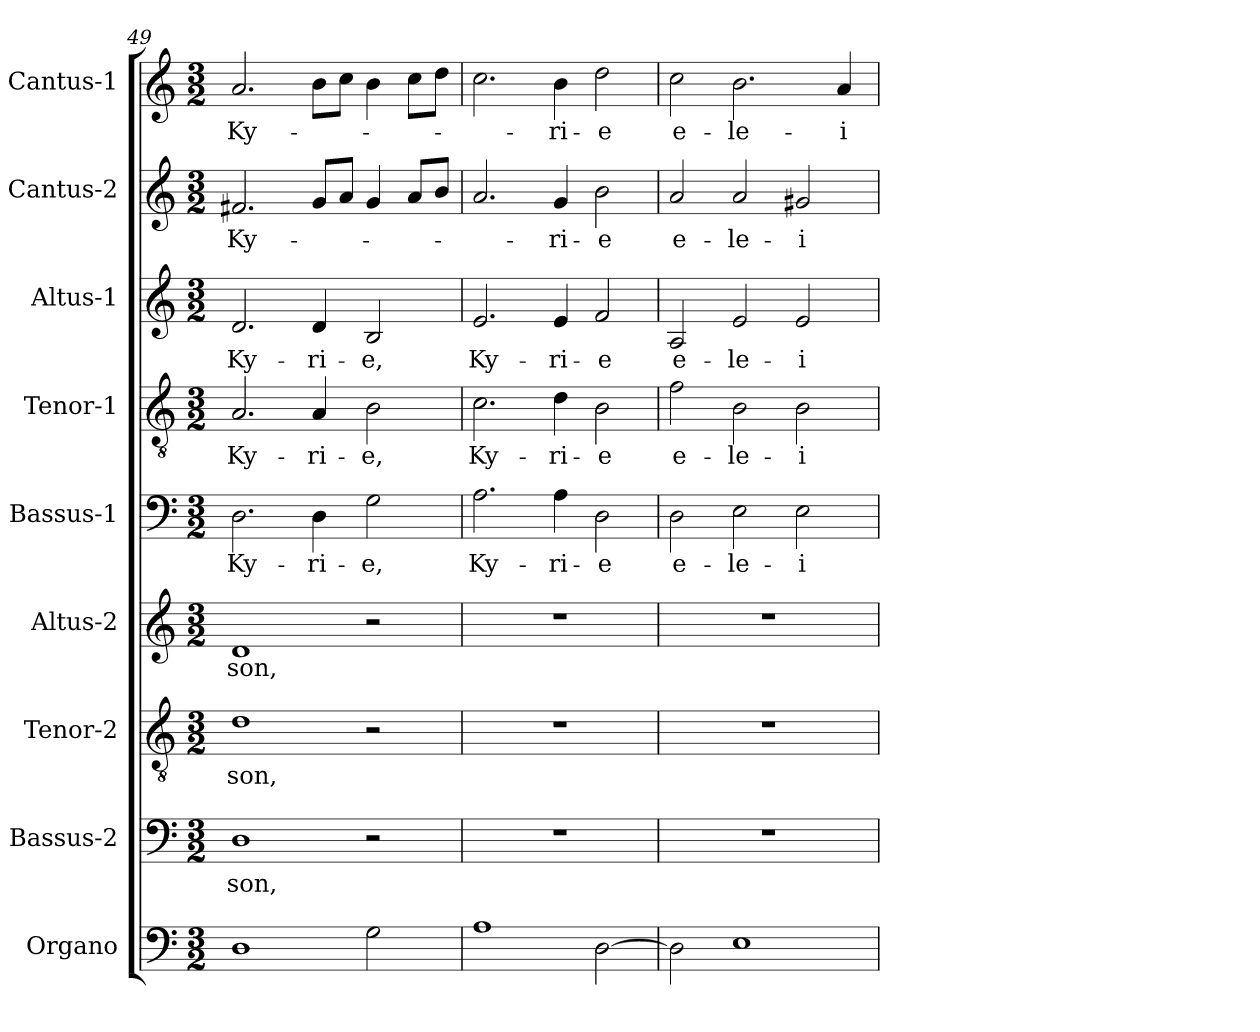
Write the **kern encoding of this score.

**kern	**kern	**text	**kern	**text	**kern	**text	**kern	**text	**kern	**text	**kern	**text	**kern	**text	**kern	**text
*part9	*part8	*part8	*part7	*part7	*part6	*part6	*part5	*part5	*part4	*part4	*part3	*part3	*part2	*part2	*part1	*part1
*staff9	*staff8	*staff8	*staff7	*staff7	*staff6	*staff6	*staff5	*staff5	*staff4	*staff4	*staff3	*staff3	*staff2	*staff2	*staff1	*staff1
*I"Organo	*I"Bassus-2	*	*I"Tenor-2	*	*I"Altus-2	*	*I"Bassus-1	*	*I"Tenor-1	*	*I"Altus-1	*	*I"Cantus-2	*	*I"Cantus-1	*
*I'Og	*I'B2	*	*	*	*I'A2	*	*I'B1	*	*I'T1	*	*I'A1	*	*I'C2	*	*I'C1	*
*clefF4	*clefF4	*	*clefGv2	*	*clefG2	*	*clefF4	*	*clefGv2	*	*clefG2	*	*clefG2	*	*clefG2	*
*k[]	*k[]	*	*k[]	*	*k[]	*	*k[]	*	*k[]	*	*k[]	*	*k[]	*	*k[]	*
*C:	*C:	*	*C:	*	*C:	*	*C:	*	*C:	*	*C:	*	*C:	*	*C:	*
*M3/2	*M3/2	*	*M3/2	*	*M3/2	*	*M3/2	*	*M3/2	*	*M3/2	*	*M3/2	*	*M3/2	*
=49	=49	=49	=49	=49	=49	=49	=49	=49	=49	=49	=49	=49	=49	=49	=49	=49
!	!	!LO:LY:b	!	!	!	!	!	!	!	!	!	!	!	!	!	!
!	!	!	!	!LO:LY:b	!	!	!	!	!	!	!	!	!	!	!	!
!	!	!	!	!	!	!LO:LY:b	!	!	!	!	!	!	!	!	!	!
!	!	!	!	!	!	!	!	!LO:LY:b	!	!	!	!	!	!	!	!
!	!	!	!	!	!	!	!	!	!	!LO:LY:b	!	!	!	!	!	!
!	!	!	!	!	!	!	!	!	!	!	!	!LO:LY:b	!	!	!	!
!	!	!	!	!	!	!	!	!	!	!	!	!	!	!LO:LY:b	!	!
!	!	!	!	!	!	!	!	!	!	!	!	!	!	!	!	!LO:LY:b
1D	1D	-son,	1d	-son,	1d	-son,	2.D\	Ky-	2.A/	Ky-	2.d/	Ky-	2.f#X/	Ky-	2.a/	Ky-
!	!	!	!	!	!	!	!	!LO:LY:b	!	!	!	!	!	!	!	!
!	!	!	!	!	!	!	!	!	!	!LO:LY:b	!	!	!	!	!	!
!	!	!	!	!	!	!	!	!	!	!	!	!LO:LY:b	!	!	!	!
.	.	.	.	.	.	.	4D\	-ri-	4A/	-ri-	4d/	-ri-	8g/L	.	8b\L	.
.	.	.	.	.	.	.	.	.	.	.	.	.	8a/J	.	8cc\J	.
!	!	!	!	!	!	!	!	!LO:LY:b	!	!	!	!	!	!	!	!
!	!	!	!	!	!	!	!	!	!	!LO:LY:b	!	!	!	!	!	!
!	!	!	!	!	!	!	!	!	!	!	!	!LO:LY:b	!	!	!	!
2G\	2r	.	2r	.	2r	.	2G\	-e,	2B\	-e,	2B/	-e,	4g/	.	4b\	.
.	.	.	.	.	.	.	.	.	.	.	.	.	8a/L	.	8cc\L	.
.	.	.	.	.	.	.	.	.	.	.	.	.	8b/J	.	8dd\J	.
!!LO:PB:g=z
=50	=50	=50	=50	=50	=50	=50	=50	=50	=50	=50	=50	=50	=50	=50	=50	=50
!	!	!	!	!	!	!	!	!LO:LY:b	!	!	!	!	!	!	!	!
!	!	!	!	!	!	!	!	!	!	!LO:LY:b	!	!	!	!	!	!
!	!	!	!	!	!	!	!	!	!	!	!	!LO:LY:b	!	!	!	!
1A	1.r	.	1.r	.	1.r	.	2.A\	Ky-	2.c\	Ky-	2.e/	Ky-	2.a/	.	2.cc\	.
!	!	!	!	!	!	!	!	!LO:LY:b	!	!	!	!	!	!	!	!
!	!	!	!	!	!	!	!	!	!	!LO:LY:b	!	!	!	!	!	!
!	!	!	!	!	!	!	!	!	!	!	!	!LO:LY:b	!	!	!	!
!	!	!	!	!	!	!	!	!	!	!	!	!	!	!LO:LY:b	!	!
!	!	!	!	!	!	!	!	!	!	!	!	!	!	!	!	!LO:LY:b
.	.	.	.	.	.	.	4A\	-ri-	4d\	-ri-	4e/	-ri-	4g/	-ri-	4b\	-ri-
!	!	!	!	!	!	!	!	!LO:LY:b	!	!	!	!	!	!	!	!
!	!	!	!	!	!	!	!	!	!	!LO:LY:b	!	!	!	!	!	!
!	!	!	!	!	!	!	!	!	!	!	!	!LO:LY:b	!	!	!	!
!	!	!	!	!	!	!	!	!	!	!	!	!	!	!LO:LY:b	!	!
!	!	!	!	!	!	!	!	!	!	!	!	!	!	!	!	!LO:LY:b
[2D\	.	.	.	.	.	.	2D\	-e	2B\	-e	2f/	-e	2b\	-e	2dd\	-e
=51	=51	=51	=51	=51	=51	=51	=51	=51	=51	=51	=51	=51	=51	=51	=51	=51
!	!	!	!	!	!	!	!	!LO:LY:b	!	!	!	!	!	!	!	!
!	!	!	!	!	!	!	!	!	!	!LO:LY:b	!	!	!	!	!	!
!	!	!	!	!	!	!	!	!	!	!	!	!LO:LY:b	!	!	!	!
!	!	!	!	!	!	!	!	!	!	!	!	!	!	!LO:LY:b	!	!
!	!	!	!	!	!	!	!	!	!	!	!	!	!	!	!	!LO:LY:b
2D\]	1.r	.	1.r	.	1.r	.	2D\	e-	2f\	e-	2A/	e-	2a/	e-	2cc\	e-
!	!	!	!	!	!	!	!	!LO:LY:b	!	!	!	!	!	!	!	!
!	!	!	!	!	!	!	!	!	!	!LO:LY:b	!	!	!	!	!	!
!	!	!	!	!	!	!	!	!	!	!	!	!LO:LY:b	!	!	!	!
!	!	!	!	!	!	!	!	!	!	!	!	!	!	!LO:LY:b	!	!
!	!	!	!	!	!	!	!	!	!	!	!	!	!	!	!	!LO:LY:b
1E	.	.	.	.	.	.	2E\	-le-	2B\	-le-	2e/	-le-	2a/	-le-	2.b\	-le-
!	!	!	!	!	!	!	!	!LO:LY:b	!	!	!	!	!	!	!	!
!	!	!	!	!	!	!	!	!	!	!LO:LY:b	!	!	!	!	!	!
!	!	!	!	!	!	!	!	!	!	!	!	!LO:LY:b	!	!	!	!
!	!	!	!	!	!	!	!	!	!	!	!	!	!	!LO:LY:b	!	!
.	.	.	.	.	.	.	2E\	-i-	2B\	-i-	2e/	-i-	2g#X/	-i-	.	.
!	!	!	!	!	!	!	!	!	!	!	!	!	!	!	!	!LO:LY:b
.	.	.	.	.	.	.	.	.	.	.	.	.	.	.	4a/	-i-
=	=	=	=	=	=	=	=	=	=	=	=	=	=	=	=	=
*-	*-	*-	*-	*-	*-	*-	*-	*-	*-	*-	*-	*-	*-	*-	*-	*-
